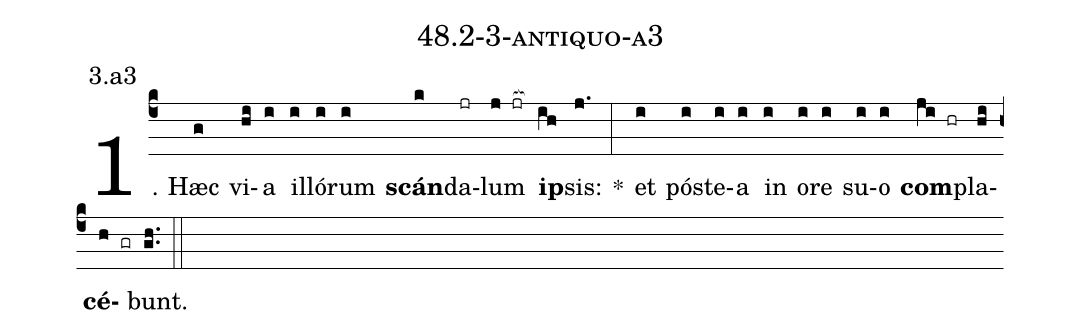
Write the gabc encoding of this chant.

name: 48.2-3-antiquo-a3;
annotation: 3.a3;
%%
(c4)1. Hæc(g) vi(hi)a(i) il(i)ló(i)rum(i) <b>scán</b>(k)da(jr)lum(j jr[ocb:1{]) <b>ip</b>(ih[ocb:0}])sis:(j.) *(:) et(i) póst(i)e(i)a(i) in(i) o(i)re(i) su(i)o(i) <b>com</b>(ji hr)pla(hi)<b>cé</b>(h gr)bunt.(gh..) (::)


%E(i) u(i) o(ji) u(hi) a(h) e.(gh..) (::)
